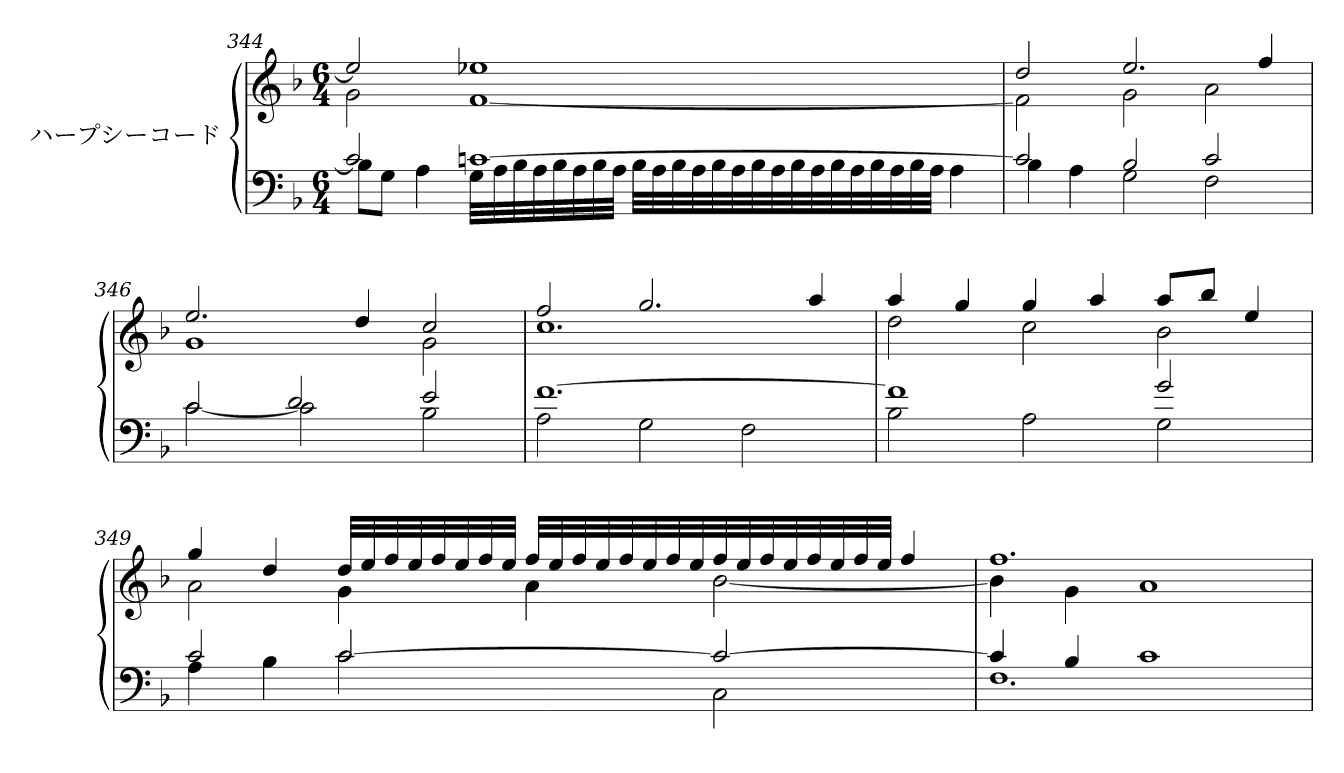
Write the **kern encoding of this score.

**kern	**kern
*part1	*part1
*staff2	*staff1
*I"ハープシーコード	*
!!LO:PB:g=z
*clefF4	*clefG2
*k[b-]	*k[b-]
*M6/4	*M6/4
=344	=344
*^	*^
2c#/]	8B-\L	2ee/]	2g\
.	8G\J	.	.
.	4A\	.	.
[1cn	32G\LLL	1ee-X	[1f
.	32A\	.	.
.	32B-\	.	.
.	32A\	.	.
.	32B-\	.	.
.	32A\	.	.
.	32B-\	.	.
.	32A\JJJ	.	.
.	32B-\LLL	.	.
.	32A\	.	.
.	32B-\	.	.
.	32A\	.	.
.	32B-\	.	.
.	32A\	.	.
.	32B-\	.	.
.	32A\	.	.
.	32B-\	.	.
.	32A\	.	.
.	32B-\	.	.
.	32A\	.	.
.	32B-\	.	.
.	32A\	.	.
.	32B-\	.	.
.	32A\JJJ	.	.
.	4A\	.	.
=345	=345	=345	=345
2c/]	4B-\	2dd/	2f\]
.	4A\	.	.
2B-/	2G\	2.ee/	2g\
2c/	2F\	.	2a\
.	.	4ff/	.
=346	=346	=346	=346
2c/	[2c\	2.ee/	1g
2d/	2c\]	.	.
.	.	4dd/	.
2e/	2B-\	2cc/	2g\
!!LO:LB:g=z	!!
=347	=347	=347	=347
[1.f	2A\	2ff/	1.cc
.	2G\	2.gg/	.
.	2F\	.	.
.	.	4aa/	.
=348	=348	=348	=348
1f]	2B-\	4aa/	2dd\
.	.	4gg/	.
.	2A\	4gg/	2cc\
.	.	4aa/	.
2g/	2G\	8aa/L	2b-\
.	.	8bb-/J	.
.	.	4ee/	.
=349	=349	=349	=349
2c/	4A\	4gg/	2a\
.	4B-\	4dd/	.
[2c/	2c\	32dd/LLL	4g\
.	.	32ee/	.
.	.	32ff/	.
.	.	32ee/	.
.	.	32ff/	.
.	.	32ee/	.
.	.	32ff/	.
.	.	32ee/JJJ	.
.	.	32ff/LLL	4a\
.	.	32ee/	.
.	.	32ff/	.
.	.	32ee/	.
.	.	32ff/	.
.	.	32ee/	.
.	.	32ff/	.
.	.	32ee/	.
2c/_	2C\	32ff/	[2b-\
.	.	32ee/	.
.	.	32ff/	.
.	.	32ee/	.
.	.	32ff/	.
.	.	32ee/	.
.	.	32ff/	.
.	.	32ee/JJJ	.
.	.	4ff/	.
!!LO:LB:g=z	!!
=350	=350	=350	=350
4c/]	1.F	1.ff	4b-\]
4B-/	.	.	4g\
1c	.	.	1a
*v	*v	*	*
*	*v	*v
=	=
*-	*-
